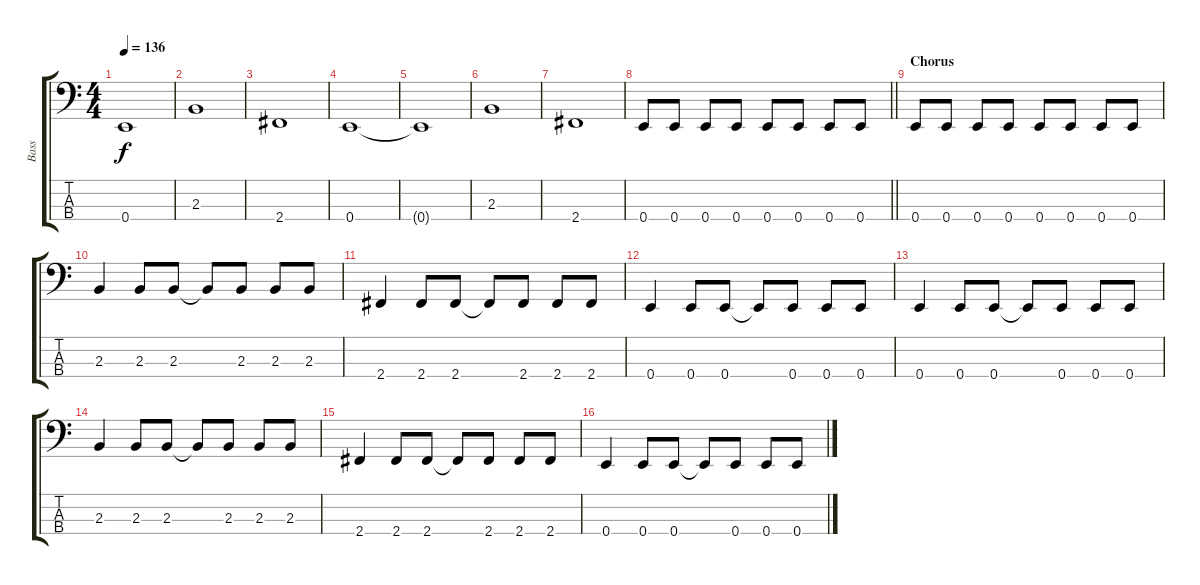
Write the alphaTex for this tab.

\track ("Bass" "Bass") {instrument electricbasspick}
\staff {score tabs}
\tuning (G2 D2 A1 E1) {hide}
\ts (4 4)
\tempo 136
\clef f4
\ks c
0.4.1{dy f} |
2.3.1 |
2.4.1 |
0.4.1 |
0.4{t}.1 |
2.3.1 |
2.4.1 |
\barLineRight lightlight
0.4.8 0.4.8 0.4.8 0.4.8 0.4.8 0.4.8 0.4.8 0.4.8 |
\section ("" "Chorus")
0.4.8 0.4.8 0.4.8 0.4.8 0.4.8 0.4.8 0.4.8 0.4.8 |
2.3.4 2.3.8 2.3.8 2.3{t}.8 2.3.8 2.3.8 2.3.8 |
2.4.4 2.4.8 2.4.8 2.4{t}.8 2.4.8 2.4.8 2.4.8 |
0.4.4 0.4.8 0.4.8 0.4{t}.8 0.4.8 0.4.8 0.4.8 |
0.4.4 0.4.8 0.4.8 0.4{t}.8 0.4.8 0.4.8 0.4.8 |
2.3.4 2.3.8 2.3.8 2.3{t}.8 2.3.8 2.3.8 2.3.8 |
2.4.4 2.4.8 2.4.8 2.4{t}.8 2.4.8 2.4.8 2.4.8 |
0.4.4 0.4.8 0.4.8 0.4{t}.8 0.4.8 0.4.8 0.4.8
